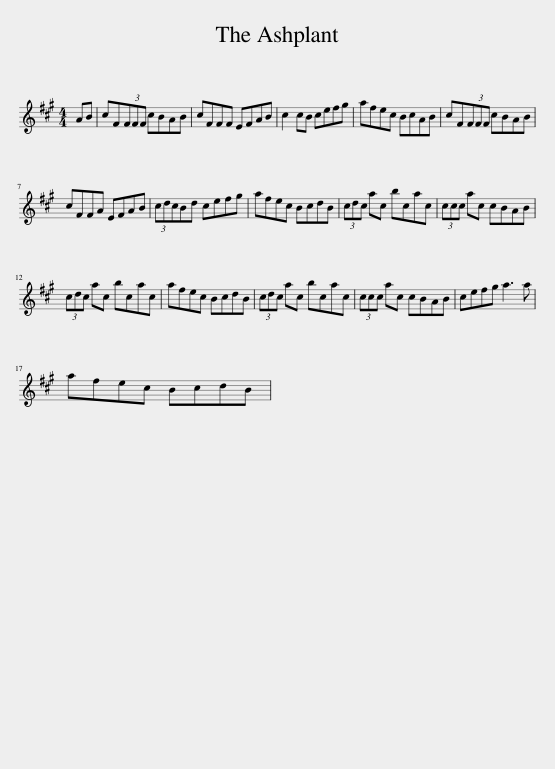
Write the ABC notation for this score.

X:1
L:1/8
M:4/4
I:linebreak $
K:F#min
V:1 treble
V:1
 AB | cF(3FFF cBAB | cFFF EFAB | c2 cB cefg | afec BcAB | %5
 cF(3FFF cBAB |$ cFFA EFAB | (3cdcBd cefg | afec BcdB | (3cdc ac bcac | %10
 (3ccc ac cBAB |$ (3cdc ac bcac | afec BcdB | (3cdc ac bcac | (3ccc ac cBAB | %15
 cefg a3 a |$ afec BcdB | %17
